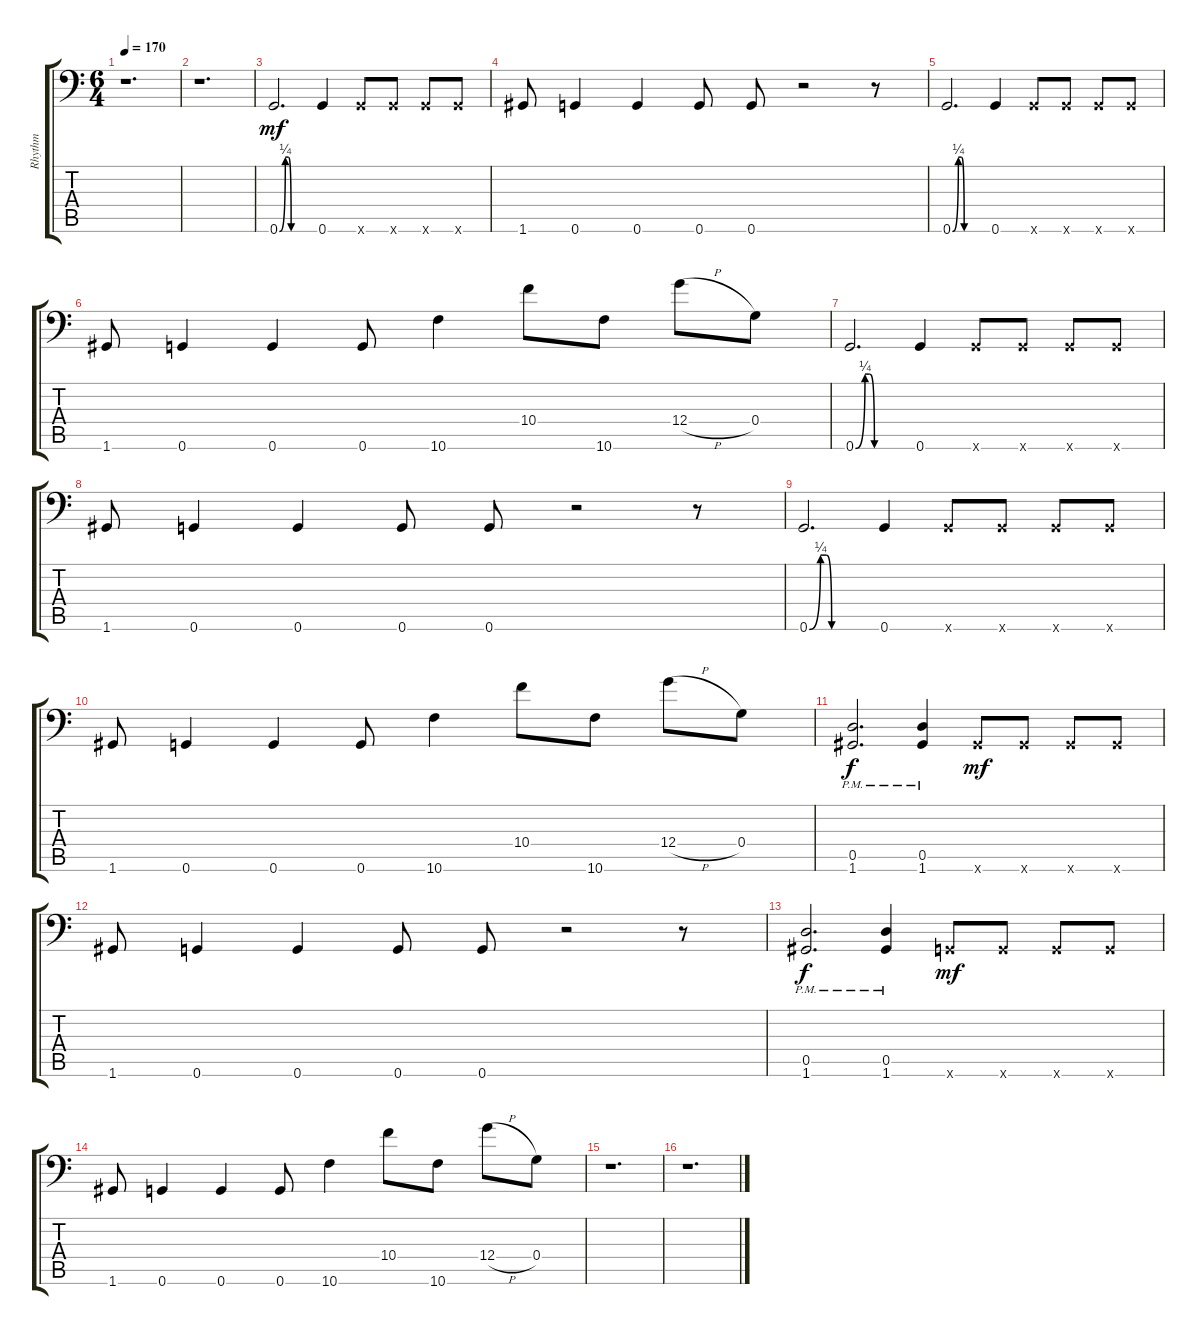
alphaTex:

\track ("Rhythm" "Rhythm") {instrument distortionguitar}
\staff {score tabs}
\tuning (A3 E3 C3 G2 D2 G1) {hide}
\ts (6 4)
\tempo 170
\clef f4
\ks c
r.1{d dy mf} |
r.1{d} |
0.6{be (custom 0 0 10 1 15 1 20 0 60 0)}.2{d} 0.6.4 0.6{x}.8 0.6{x}.8 0.6{x}.8 0.6{x}.8 |
1.6.8 0.6.4 0.6.4 0.6.8 0.6.8 r.2 r.8 |
0.6{be (custom 0 0 10 1 15 1 20 0 60 0)}.2{d} 0.6.4 0.6{x}.8 0.6{x}.8 0.6{x}.8 0.6{x}.8 |
1.6.8 0.6.4 0.6.4 0.6.8 10.6.4 10.4.8 10.6.8 12.4{h}.8 0.4.8 |
0.6{be (custom 0 0 10 1 15 1 20 0 60 0)}.2{d} 0.6.4 0.6{x}.8 0.6{x}.8 0.6{x}.8 0.6{x}.8 |
1.6.8 0.6.4 0.6.4 0.6.8 0.6.8 r.2 r.8 |
0.6{be (custom 0 0 10 1 15 1 20 0 60 0)}.2{d} 0.6.4 0.6{x}.8 0.6{x}.8 0.6{x}.8 0.6{x}.8 |
1.6.8 0.6.4 0.6.4 0.6.8 10.6.4 10.4.8 10.6.8 12.4{h}.8 0.4.8 |
(0.5{pm} 1.6{pm}).2{d dy f} (0.5{pm} 1.6{pm}).4 1.6{x}.8{dy mf} 1.6{x}.8 1.6{x}.8 1.6{x}.8 |
1.6.8 0.6.4 0.6.4 0.6.8 0.6.8 r.2 r.8 |
(0.5{pm} 1.6{pm}).2{d dy f} (0.5{pm} 1.6{pm}).4 0.6{x}.8{dy mf} 0.6{x}.8 0.6{x}.8 0.6{x}.8 |
1.6.8 0.6.4 0.6.4 0.6.8 10.6.4 10.4.8 10.6.8 12.4{h}.8 0.4.8 |
r.1{d} |
r.1{d}
